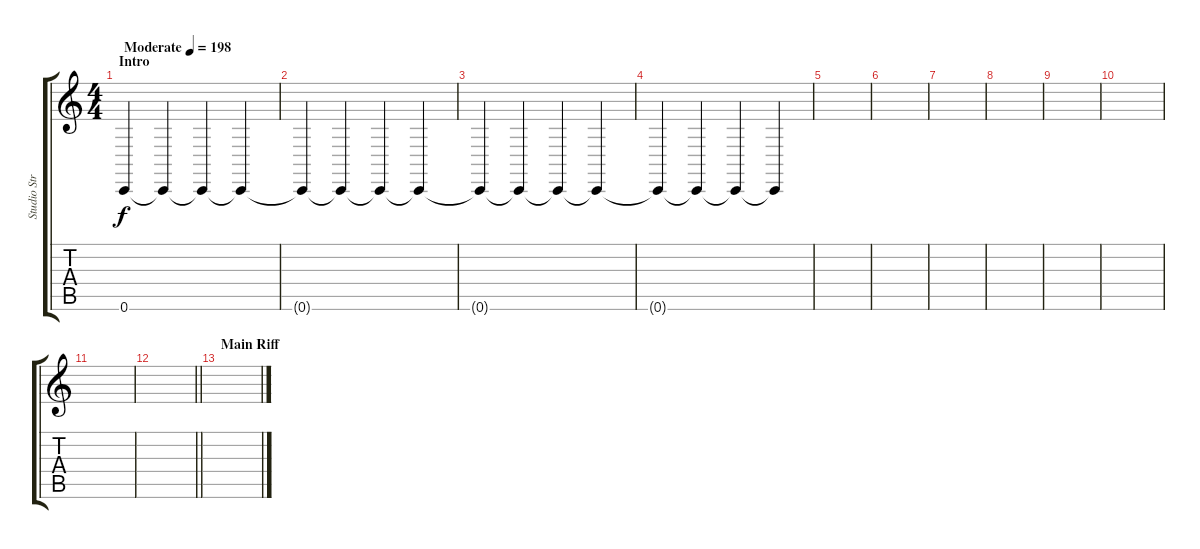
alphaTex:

\track ("Studio Strings" "Studio Str") {instrument synthstrings1}
\staff {score tabs}
\tuning (D4 A3 F3 C3 G2 C2) {hide}
\ts (4 4)
\section ("" "Intro")
\tempo (198 "Moderate")
\clef g2
\ks c
0.6.4{dy f volume 16 instrument synthstrings1} 0.6{t}.4 0.6{t}.4 0.6{t}.4 |
0.6{t}.4 0.6{t}.4 0.6{t}.4 0.6{t}.4 |
0.6{t}.4 0.6{t}.4 0.6{t}.4 0.6{t}.4 |
0.6{t}.4 0.6{t}.4 0.6{t}.4 0.6{t}.4 |
|
|
|
|
|
|
|
\barLineRight lightlight
|
\section ("" "Main Riff")
